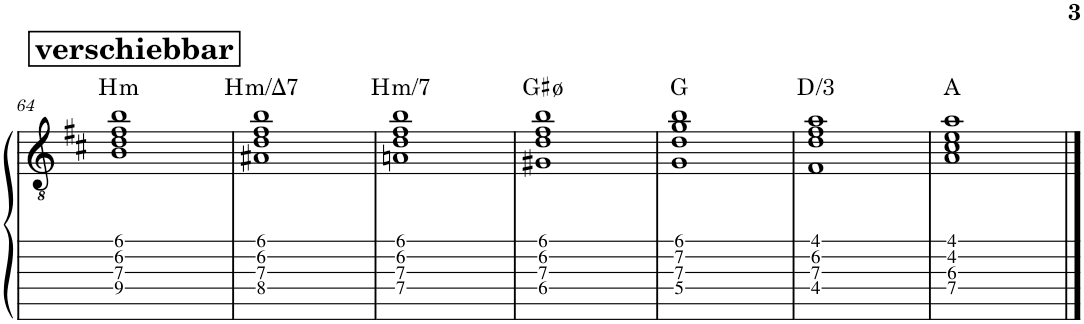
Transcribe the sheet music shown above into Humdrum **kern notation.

**kern	**kern	**harte
*part1	*part1	*part1
*staff2	*staff1	*
*I"Klassische Gitarre EADGCF	*	*
*I'Git.	*	*
!!LO:PB:g=z
*	*clefGv2	*
*k[f#c#]	*k[f#c#]	*
!!LO:REH:place=s1:a:B:cj:fs=14:t=verschiebbar
=64	=64	=64
!	!	!LO:H:kt=m
1B 1d 1f# 1b	1B 1d 1f# 1b	B:min
=65	=65	=65
!	!	!LO:H:kt=m^7
1A#X 1d 1f# 1b	1A#X 1d 1f# 1b	B:minmaj7
=66	=66	=66
!	!	!LO:H:kt=m7
1An 1d 1f# 1b	1An 1d 1f# 1b	B:min7
=67	=67	=67
1G# 1d 1f# 1b	1G#X 1d 1f# 1b	G#:hdim7
=68	=68	=68
1Gn 1d 1gn 1b	1G 1d 1g 1b	G:maj
=69	=69	=69
!	!	!LO:H:kt=3
1F# 1d 1f# 1a	1F# 1d 1f# 1a	D:maj
=70	=70	=70
1A 1c# 1e 1a	1A 1c# 1e 1a	A:maj
==	==	==
*-	*-	*-
